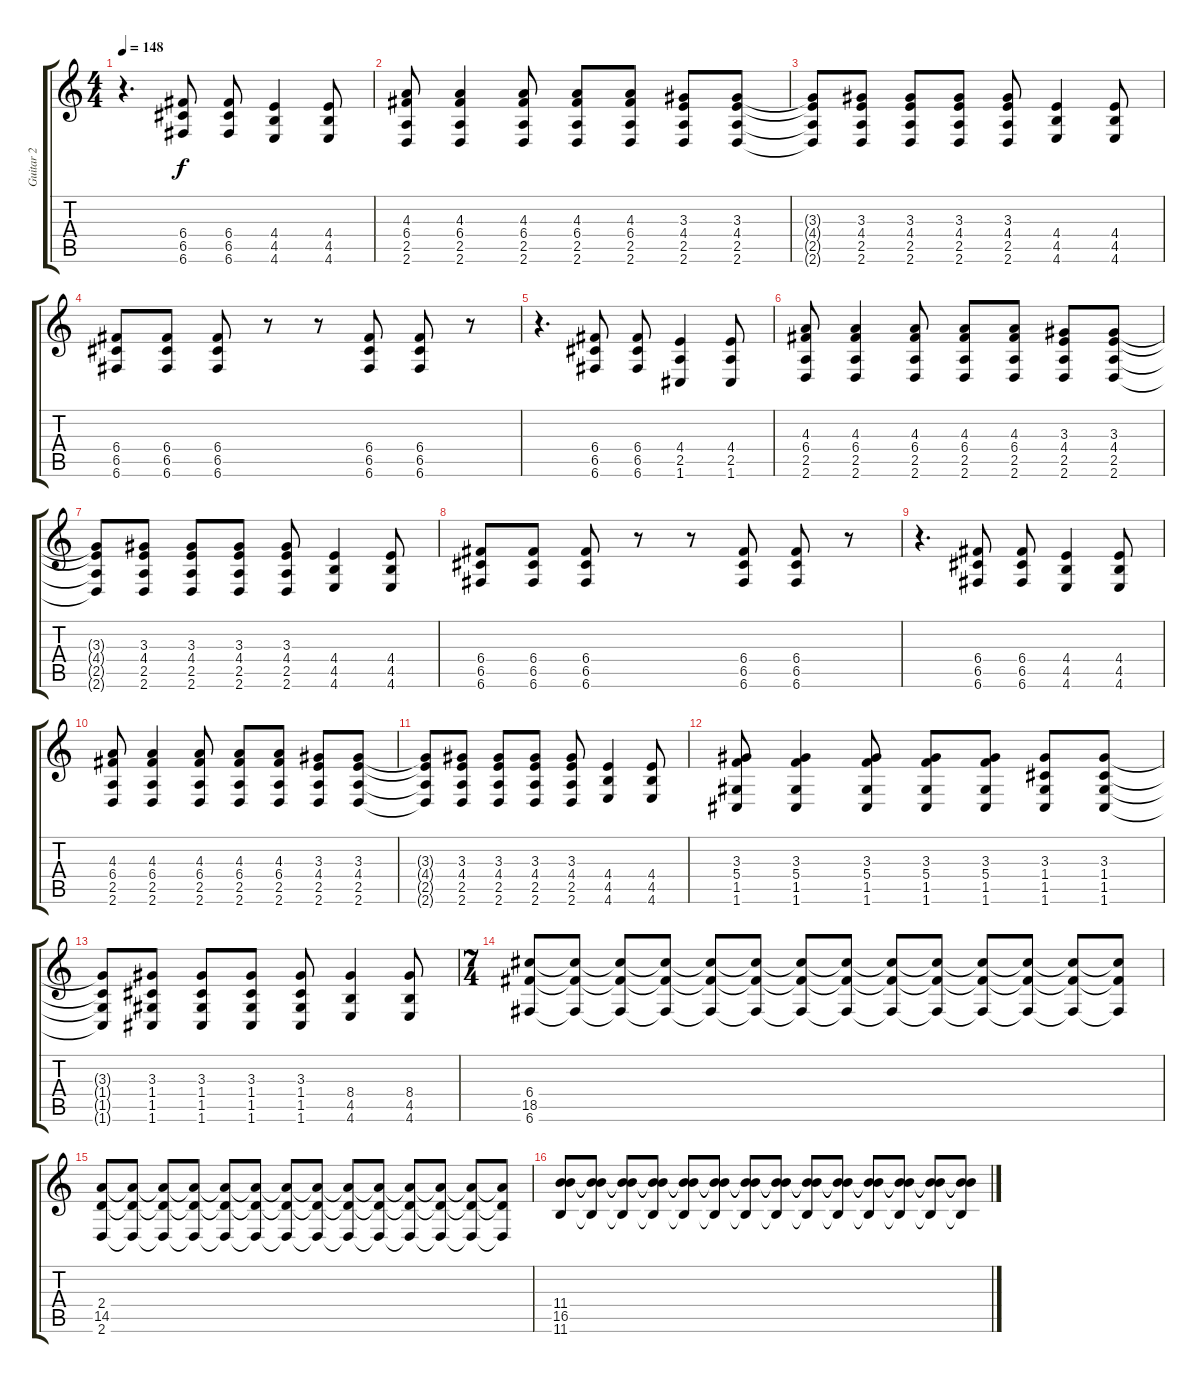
\track ("Guitar 2" "Guitar 2") {instrument overdrivenguitar}
\staff {score tabs}
\tuning (D4 A3 F3 C3 G2 C2) {hide}
\ts (4 4)
\tempo 148
\clef g2
\ks c
r.4{d dy f} (6.4 6.5 6.6).8 (6.4 6.5 6.6).8 (4.4 4.5 4.6).4 (4.4 4.5 4.6).8 |
(4.3 6.4 2.5 2.6).8 (4.3 6.4 2.5 2.6).4 (4.3 6.4 2.5 2.6).8 (4.3 6.4 2.5 2.6).8 (4.3 6.4 2.5 2.6).8 (3.3 4.4 2.5 2.6).8 (3.3 4.4 2.5 2.6).8 |
(3.3{t} 4.4{t} 2.5{t} 2.6{t}).8 (3.3 4.4 2.5 2.6).8 (3.3 4.4 2.5 2.6).8 (3.3 4.4 2.5 2.6).8 (3.3 4.4 2.5 2.6).8 (4.4 4.5 4.6).4 (4.4 4.5 4.6).8 |
(6.4 6.5 6.6).8 (6.4 6.5 6.6).8 (6.4 6.5 6.6).8 r.8 r.8 (6.4 6.5 6.6).8 (6.4 6.5 6.6).8 r.8 |
r.4{d} (6.4 6.5 6.6).8 (6.4 6.5 6.6).8 (4.4 2.5 1.6).4 (4.4 2.5 1.6).8 |
(4.3 6.4 2.5 2.6).8 (4.3 6.4 2.5 2.6).4 (4.3 6.4 2.5 2.6).8 (4.3 6.4 2.5 2.6).8 (4.3 6.4 2.5 2.6).8 (3.3 4.4 2.5 2.6).8 (3.3 4.4 2.5 2.6).8 |
(3.3{t} 4.4{t} 2.5{t} 2.6{t}).8 (3.3 4.4 2.5 2.6).8 (3.3 4.4 2.5 2.6).8 (3.3 4.4 2.5 2.6).8 (3.3 4.4 2.5 2.6).8 (4.4 4.5 4.6).4 (4.4 4.5 4.6).8 |
(6.4 6.5 6.6).8 (6.4 6.5 6.6).8 (6.4 6.5 6.6).8 r.8 r.8 (6.4 6.5 6.6).8 (6.4 6.5 6.6).8 r.8 |
r.4{d} (6.4 6.5 6.6).8 (6.4 6.5 6.6).8 (4.4 4.5 4.6).4 (4.4 4.5 4.6).8 |
(4.3 6.4 2.5 2.6).8 (4.3 6.4 2.5 2.6).4 (4.3 6.4 2.5 2.6).8 (4.3 6.4 2.5 2.6).8 (4.3 6.4 2.5 2.6).8 (3.3 4.4 2.5 2.6).8 (3.3 4.4 2.5 2.6).8 |
(3.3{t} 4.4{t} 2.5{t} 2.6{t}).8 (3.3 4.4 2.5 2.6).8 (3.3 4.4 2.5 2.6).8 (3.3 4.4 2.5 2.6).8 (3.3 4.4 2.5 2.6).8 (4.4 4.5 4.6).4 (4.4 4.5 4.6).8 |
(3.3 5.4 1.5 1.6).8 (3.3 5.4 1.5 1.6).4 (3.3 5.4 1.5 1.6).8 (3.3 5.4 1.5 1.6).8 (3.3 5.4 1.5 1.6).8 (3.3 1.4 1.5 1.6).8 (3.3 1.4 1.5 1.6).8 |
(3.3{t} 1.4{t} 1.5{t} 1.6{t}).8 (3.3 1.4 1.5 1.6).8 (3.3 1.4 1.5 1.6).8 (3.3 1.4 1.5 1.6).8 (3.3 1.4 1.5 1.6).8 (8.4 4.5 4.6).4 (8.4 4.5 4.6).8 |
\ts (7 4)
(6.4 18.5 6.6).8{volume 0} (6.4{t} 18.5{t} 6.6{t}).8 (6.4{t} 18.5{t} 6.6{t}).8 (6.4{t} 18.5{t} 6.6{t}).8 (6.4{t} 18.5{t} 6.6{t}).8 (6.4{t} 18.5{t} 6.6{t}).8 (6.4{t} 18.5{t} 6.6{t}).8 (6.4{t} 18.5{t} 6.6{t}).8 (6.4{t} 18.5{t} 6.6{t}).8 (6.4{t} 18.5{t} 6.6{t}).8 (6.4{t} 18.5{t} 6.6{t}).8 (6.4{t} 18.5{t} 6.6{t}).8 (6.4{t} 18.5{t} 6.6{t}).8 (6.4{t} 18.5{t} 6.6{t}).8 |
(2.4 14.5 2.6).8 (2.4{t} 14.5{t} 2.6{t}).8 (2.4{t} 14.5{t} 2.6{t}).8 (2.4{t} 14.5{t} 2.6{t}).8 (2.4{t} 14.5{t} 2.6{t}).8 (2.4{t} 14.5{t} 2.6{t}).8 (2.4{t} 14.5{t} 2.6{t}).8 (2.4{t} 14.5{t} 2.6{t}).8 (2.4{t} 14.5{t} 2.6{t}).8 (2.4{t} 14.5{t} 2.6{t}).8 (2.4{t} 14.5{t} 2.6{t}).8 (2.4{t} 14.5{t} 2.6{t}).8 (2.4{t} 14.5{t} 2.6{t}).8 (2.4{t} 14.5{t} 2.6{t}).8 |
(11.4 16.5 11.6).8 (11.4{t} 16.5{t} 11.6{t}).8 (11.4{t} 16.5{t} 11.6{t}).8 (11.4{t} 16.5{t} 11.6{t}).8 (11.4{t} 16.5{t} 11.6{t}).8 (11.4{t} 16.5{t} 11.6{t}).8 (11.4{t} 16.5{t} 11.6{t}).8 (11.4{t} 16.5{t} 11.6{t}).8 (11.4{t} 16.5{t} 11.6{t}).8 (11.4{t} 16.5{t} 11.6{t}).8 (11.4{t} 16.5{t} 11.6{t}).8 (11.4{t} 16.5{t} 11.6{t}).8 (11.4{t} 16.5{t} 11.6{t}).8 (11.4{t} 16.5{t} 11.6{t}).8
